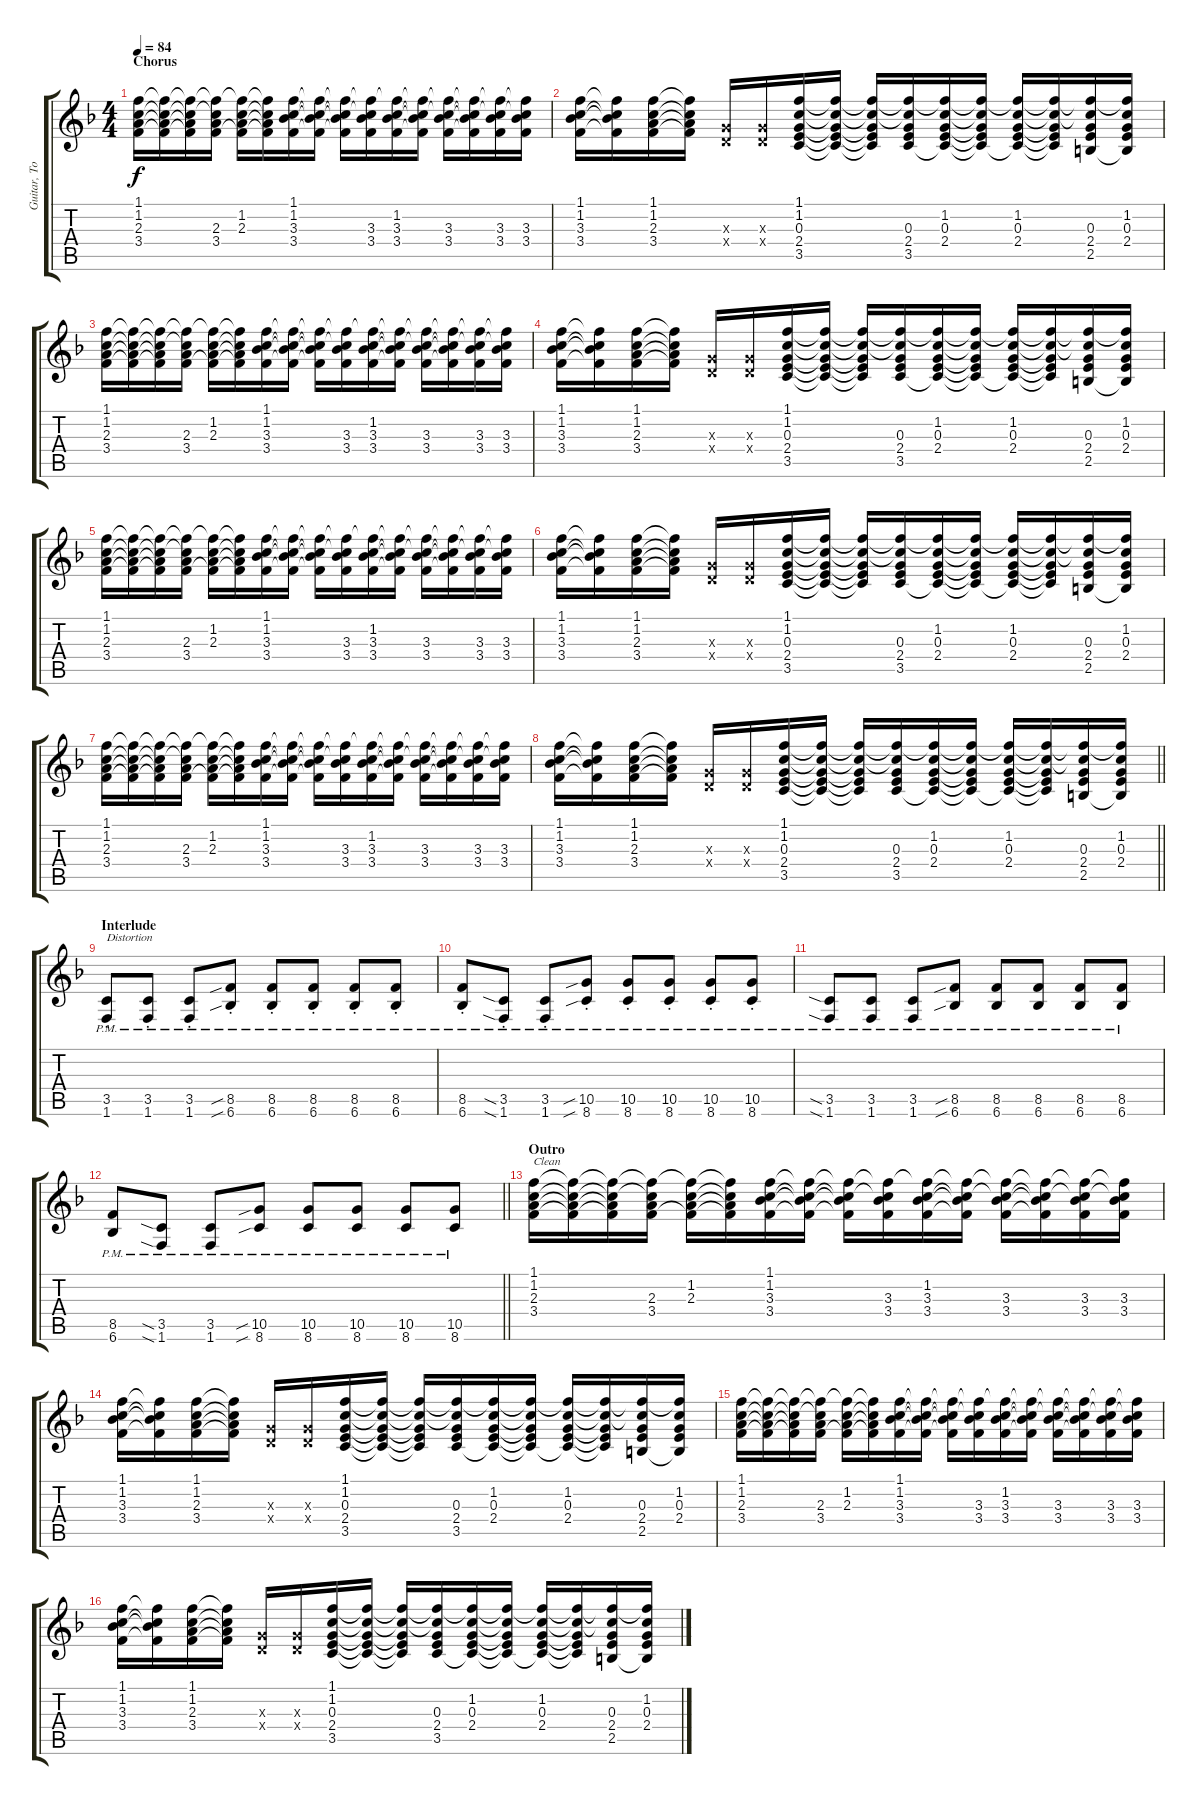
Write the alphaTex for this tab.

\track ("Guitar, Tom w/o Capo" "Guitar, To") {instrument electricguitarjazz}
\staff {score tabs}
\tuning (E4 B3 G3 D3 A2 E2) {hide}
\ts (4 4)
\section ("" "Chorus")
\tempo 84
\clef g2
\ks f
(1.1 1.2 2.3 3.4).16{dy f} (1.1{t} 1.2{t} 2.3{t} 3.4{t}).16 (1.1{t} 1.2{t} 2.3{t} 3.4{t}).16 (1.1{t} 1.2{t} 2.3 3.4).16 (1.1{t} 1.2 2.3 3.4{t}).16 (1.1{t} 1.2{t} 2.3{t} 3.4{t}).16 (1.1 1.2 3.3 3.4).16 (1.1{t} 1.2{t} 3.3{t} 3.4{t}).16 (1.1{t} 1.2{t} 3.3{t} 3.4{t}).16 (1.1{t} 1.2{t} 3.3 3.4).16 (1.1{t} 1.2 3.3 3.4).16 (1.1{t} 1.2{t} 3.3{t} 3.4{t}).16 (1.1{t} 1.2{t} 3.3 3.4).16 (1.1{t} 1.2{t} 3.3{t} 3.4{t}).16 (1.1{t} 1.2{t} 3.3 3.4).16 (1.1{t} 1.2{t} 3.3 3.4).16 |
(1.1 1.2 3.3 3.4).16 (1.1{t} 1.2{t} 3.3{t} 3.4{t}).16 (1.1 1.2 2.3 3.4).16 (1.1{t} 1.2{t} 2.3{t} 3.4{t}).16 (0.3{x} 0.4{x}).16 (0.3{x} 0.4{x}).16 (1.1 1.2 0.3 2.4 3.5).16 (1.1{t} 1.2{t} 0.3{t} 2.4{t} 3.5{t}).16 (1.1{t} 1.2{t} 0.3{t} 2.4{t} 3.5{t}).16 (1.1{t} 1.2{t} 0.3 2.4 3.5).16 (1.1{t} 1.2 0.3 2.4 3.5{t}).16 (1.1{t} 1.2{t} 0.3{t} 2.4{t} 3.5{t}).16 (1.1{t} 1.2 0.3 2.4 3.5{t}).16 (1.1{t} 1.2{t} 0.3{t} 2.4{t} 3.5{t}).16 (1.1{t} 1.2{t} 0.3 2.4 2.5).16 (1.1{t} 1.2 0.3 2.4 2.5{t}).16 |
(1.1 1.2 2.3 3.4).16 (1.1{t} 1.2{t} 2.3{t} 3.4{t}).16 (1.1{t} 1.2{t} 2.3{t} 3.4{t}).16 (1.1{t} 1.2{t} 2.3 3.4).16 (1.1{t} 1.2 2.3 3.4{t}).16 (1.1{t} 1.2{t} 2.3{t} 3.4{t}).16 (1.1 1.2 3.3 3.4).16 (1.1{t} 1.2{t} 3.3{t} 3.4{t}).16 (1.1{t} 1.2{t} 3.3{t} 3.4{t}).16 (1.1{t} 1.2{t} 3.3 3.4).16 (1.1{t} 1.2 3.3 3.4).16 (1.1{t} 1.2{t} 3.3{t} 3.4{t}).16 (1.1{t} 1.2{t} 3.3 3.4).16 (1.1{t} 1.2{t} 3.3{t} 3.4{t}).16 (1.1{t} 1.2{t} 3.3 3.4).16 (1.1{t} 1.2{t} 3.3 3.4).16 |
(1.1 1.2 3.3 3.4).16 (1.1{t} 1.2{t} 3.3{t} 3.4{t}).16 (1.1 1.2 2.3 3.4).16 (1.1{t} 1.2{t} 2.3{t} 3.4{t}).16 (0.3{x} 0.4{x}).16 (0.3{x} 0.4{x}).16 (1.1 1.2 0.3 2.4 3.5).16 (1.1{t} 1.2{t} 0.3{t} 2.4{t} 3.5{t}).16 (1.1{t} 1.2{t} 0.3{t} 2.4{t} 3.5{t}).16 (1.1{t} 1.2{t} 0.3 2.4 3.5).16 (1.1{t} 1.2 0.3 2.4 3.5{t}).16 (1.1{t} 1.2{t} 0.3{t} 2.4{t} 3.5{t}).16 (1.1{t} 1.2 0.3 2.4 3.5{t}).16 (1.1{t} 1.2{t} 0.3{t} 2.4{t} 3.5{t}).16 (1.1{t} 1.2{t} 0.3 2.4 2.5).16 (1.1{t} 1.2 0.3 2.4 2.5{t}).16 |
(1.1 1.2 2.3 3.4).16 (1.1{t} 1.2{t} 2.3{t} 3.4{t}).16 (1.1{t} 1.2{t} 2.3{t} 3.4{t}).16 (1.1{t} 1.2{t} 2.3 3.4).16 (1.1{t} 1.2 2.3 3.4{t}).16 (1.1{t} 1.2{t} 2.3{t} 3.4{t}).16 (1.1 1.2 3.3 3.4).16 (1.1{t} 1.2{t} 3.3{t} 3.4{t}).16 (1.1{t} 1.2{t} 3.3{t} 3.4{t}).16 (1.1{t} 1.2{t} 3.3 3.4).16 (1.1{t} 1.2 3.3 3.4).16 (1.1{t} 1.2{t} 3.3{t} 3.4{t}).16 (1.1{t} 1.2{t} 3.3 3.4).16 (1.1{t} 1.2{t} 3.3{t} 3.4{t}).16 (1.1{t} 1.2{t} 3.3 3.4).16 (1.1{t} 1.2{t} 3.3 3.4).16 |
(1.1 1.2 3.3 3.4).16 (1.1{t} 1.2{t} 3.3{t} 3.4{t}).16 (1.1 1.2 2.3 3.4).16 (1.1{t} 1.2{t} 2.3{t} 3.4{t}).16 (0.3{x} 0.4{x}).16 (0.3{x} 0.4{x}).16 (1.1 1.2 0.3 2.4 3.5).16 (1.1{t} 1.2{t} 0.3{t} 2.4{t} 3.5{t}).16 (1.1{t} 1.2{t} 0.3{t} 2.4{t} 3.5{t}).16 (1.1{t} 1.2{t} 0.3 2.4 3.5).16 (1.1{t} 1.2 0.3 2.4 3.5{t}).16 (1.1{t} 1.2{t} 0.3{t} 2.4{t} 3.5{t}).16 (1.1{t} 1.2 0.3 2.4 3.5{t}).16 (1.1{t} 1.2{t} 0.3{t} 2.4{t} 3.5{t}).16 (1.1{t} 1.2{t} 0.3 2.4 2.5).16 (1.1{t} 1.2 0.3 2.4 2.5{t}).16 |
(1.1 1.2 2.3 3.4).16 (1.1{t} 1.2{t} 2.3{t} 3.4{t}).16 (1.1{t} 1.2{t} 2.3{t} 3.4{t}).16 (1.1{t} 1.2{t} 2.3 3.4).16 (1.1{t} 1.2 2.3 3.4{t}).16 (1.1{t} 1.2{t} 2.3{t} 3.4{t}).16 (1.1 1.2 3.3 3.4).16 (1.1{t} 1.2{t} 3.3{t} 3.4{t}).16 (1.1{t} 1.2{t} 3.3{t} 3.4{t}).16 (1.1{t} 1.2{t} 3.3 3.4).16 (1.1{t} 1.2 3.3 3.4).16 (1.1{t} 1.2{t} 3.3{t} 3.4{t}).16 (1.1{t} 1.2{t} 3.3 3.4).16 (1.1{t} 1.2{t} 3.3{t} 3.4{t}).16 (1.1{t} 1.2{t} 3.3 3.4).16 (1.1{t} 1.2{t} 3.3 3.4).16 |
\barLineRight lightlight
(1.1 1.2 3.3 3.4).16 (1.1{t} 1.2{t} 3.3{t} 3.4{t}).16 (1.1 1.2 2.3 3.4).16 (1.1{t} 1.2{t} 2.3{t} 3.4{t}).16 (0.3{x} 0.4{x}).16 (0.3{x} 0.4{x}).16 (1.1 1.2 0.3 2.4 3.5).16 (1.1{t} 1.2{t} 0.3{t} 2.4{t} 3.5{t}).16 (1.1{t} 1.2{t} 0.3{t} 2.4{t} 3.5{t}).16 (1.1{t} 1.2{t} 0.3 2.4 3.5).16 (1.1{t} 1.2 0.3 2.4 3.5{t}).16 (1.1{t} 1.2{t} 0.3{t} 2.4{t} 3.5{t}).16 (1.1{t} 1.2 0.3 2.4 3.5{t}).16 (1.1{t} 1.2{t} 0.3{t} 2.4{t} 3.5{t}).16 (1.1{t} 1.2{t} 0.3 2.4 2.5).16 (1.1{t} 1.2 0.3 2.4 2.5{t}).16 |
\section ("" "Interlude")
(3.5{pm st} 1.6{pm st}).8{txt "Distortion" instrument electricguitarmuted} (3.5{pm st} 1.6{pm st}).8 (3.5{pm st} 1.6{pm st}).8 (8.5{sib pm st} 6.6{sib pm st}).8 (8.5{pm st} 6.6{pm st}).8 (8.5{pm st} 6.6{pm st}).8 (8.5{pm st} 6.6{pm st}).8 (8.5{pm st} 6.6{pm st}).8 |
(8.5{pm st} 6.6{pm st}).8 (3.5{sia pm st} 1.6{sia pm st}).8 (3.5{pm st} 1.6{pm st}).8 (10.5{sib pm st} 8.6{sib pm st}).8 (10.5{pm st} 8.6{pm st}).8 (10.5{pm st} 8.6{pm st}).8 (10.5{pm st} 8.6{pm st}).8 (10.5{pm st} 8.6{pm st}).8 |
(3.5{sia pm} 1.6{sia pm}).8 (3.5{pm} 1.6{pm}).8 (3.5{pm} 1.6{pm}).8 (8.5{sib pm} 6.6{sib pm}).8 (8.5{pm} 6.6{pm}).8 (8.5{pm} 6.6{pm}).8 (8.5{pm} 6.6{pm}).8 (8.5{pm} 6.6{pm}).8 |
\barLineRight lightlight
(8.5{pm} 6.6{pm}).8 (3.5{sia pm} 1.6{sia pm}).8 (3.5{pm} 1.6{pm}).8 (10.5{sib pm} 8.6{sib pm}).8 (10.5{pm} 8.6{pm}).8 (10.5{pm} 8.6{pm}).8 (10.5{pm} 8.6{pm}).8 (10.5{pm} 8.6{pm}).8 |
\section ("" "Outro")
(1.1 1.2 2.3 3.4).16{txt "Clean" instrument electricguitarjazz} (1.1{t} 1.2{t} 2.3{t} 3.4{t}).16 (1.1{t} 1.2{t} 2.3{t} 3.4{t}).16 (1.1{t} 1.2{t} 2.3 3.4).16 (1.1{t} 1.2 2.3 3.4{t}).16 (1.1{t} 1.2{t} 2.3{t} 3.4{t}).16 (1.1 1.2 3.3 3.4).16 (1.1{t} 1.2{t} 3.3{t} 3.4{t}).16 (1.1{t} 1.2{t} 3.3{t} 3.4{t}).16 (1.1{t} 1.2{t} 3.3 3.4).16 (1.1{t} 1.2 3.3 3.4).16 (1.1{t} 1.2{t} 3.3{t} 3.4{t}).16 (1.1{t} 1.2{t} 3.3 3.4).16 (1.1{t} 1.2{t} 3.3{t} 3.4{t}).16 (1.1{t} 1.2{t} 3.3 3.4).16 (1.1{t} 1.2{t} 3.3 3.4).16 |
(1.1 1.2 3.3 3.4).16 (1.1{t} 1.2{t} 3.3{t} 3.4{t}).16 (1.1 1.2 2.3 3.4).16 (1.1{t} 1.2{t} 2.3{t} 3.4{t}).16 (0.3{x} 0.4{x}).16 (0.3{x} 0.4{x}).16 (1.1 1.2 0.3 2.4 3.5).16 (1.1{t} 1.2{t} 0.3{t} 2.4{t} 3.5{t}).16 (1.1{t} 1.2{t} 0.3{t} 2.4{t} 3.5{t}).16 (1.1{t} 1.2{t} 0.3 2.4 3.5).16 (1.1{t} 1.2 0.3 2.4 3.5{t}).16 (1.1{t} 1.2{t} 0.3{t} 2.4{t} 3.5{t}).16 (1.1{t} 1.2 0.3 2.4 3.5{t}).16 (1.1{t} 1.2{t} 0.3{t} 2.4{t} 3.5{t}).16 (1.1{t} 1.2{t} 0.3 2.4 2.5).16 (1.1{t} 1.2 0.3 2.4 2.5{t}).16 |
(1.1 1.2 2.3 3.4).16 (1.1{t} 1.2{t} 2.3{t} 3.4{t}).16 (1.1{t} 1.2{t} 2.3{t} 3.4{t}).16 (1.1{t} 1.2{t} 2.3 3.4).16 (1.1{t} 1.2 2.3 3.4{t}).16 (1.1{t} 1.2{t} 2.3{t} 3.4{t}).16 (1.1 1.2 3.3 3.4).16 (1.1{t} 1.2{t} 3.3{t} 3.4{t}).16 (1.1{t} 1.2{t} 3.3{t} 3.4{t}).16 (1.1{t} 1.2{t} 3.3 3.4).16 (1.1{t} 1.2 3.3 3.4).16 (1.1{t} 1.2{t} 3.3{t} 3.4{t}).16 (1.1{t} 1.2{t} 3.3 3.4).16 (1.1{t} 1.2{t} 3.3{t} 3.4{t}).16 (1.1{t} 1.2{t} 3.3 3.4).16 (1.1{t} 1.2{t} 3.3 3.4).16 |
(1.1 1.2 3.3 3.4).16 (1.1{t} 1.2{t} 3.3{t} 3.4{t}).16 (1.1 1.2 2.3 3.4).16 (1.1{t} 1.2{t} 2.3{t} 3.4{t}).16 (0.3{x} 0.4{x}).16 (0.3{x} 0.4{x}).16 (1.1 1.2 0.3 2.4 3.5).16 (1.1{t} 1.2{t} 0.3{t} 2.4{t} 3.5{t}).16 (1.1{t} 1.2{t} 0.3{t} 2.4{t} 3.5{t}).16 (1.1{t} 1.2{t} 0.3 2.4 3.5).16 (1.1{t} 1.2 0.3 2.4 3.5{t}).16 (1.1{t} 1.2{t} 0.3{t} 2.4{t} 3.5{t}).16 (1.1{t} 1.2 0.3 2.4 3.5{t}).16 (1.1{t} 1.2{t} 0.3{t} 2.4{t} 3.5{t}).16 (1.1{t} 1.2{t} 0.3 2.4 2.5).16 (1.1{t} 1.2 0.3 2.4 2.5{t}).16
